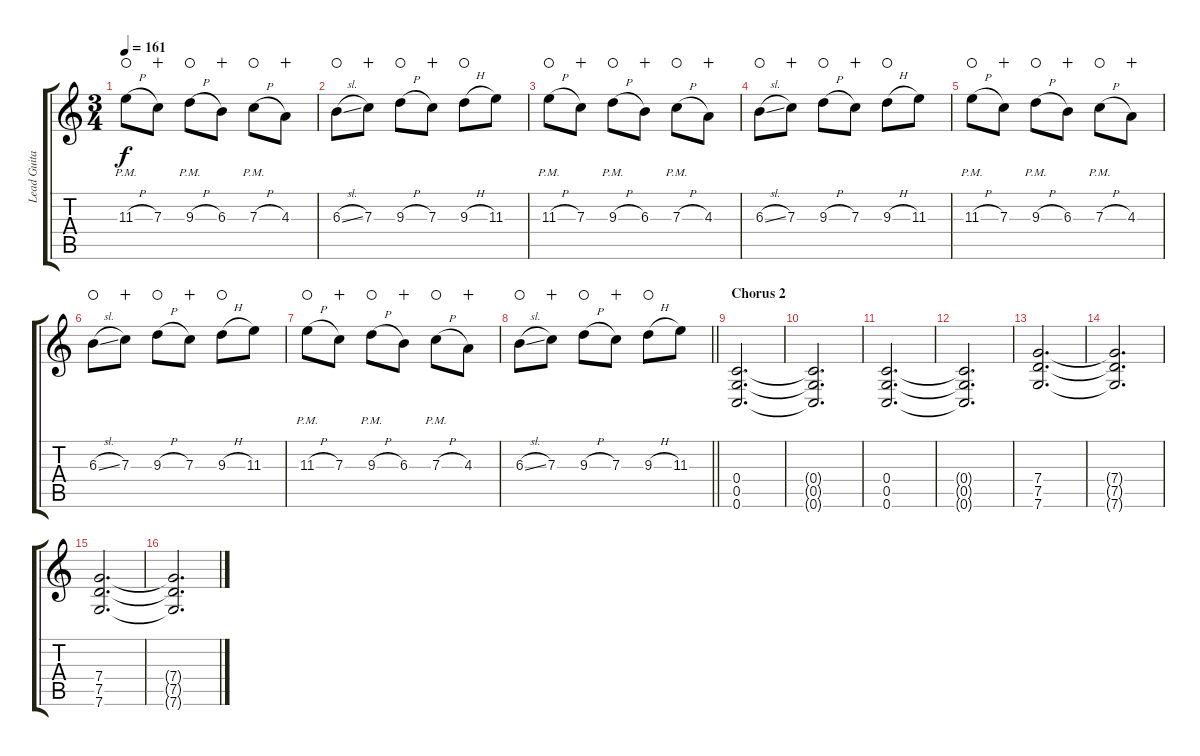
\track ("Lead Guitar - Duke Kitchens" "Lead Guita") {instrument overdrivenguitar}
\staff {score tabs}
\tuning (D4 A3 F3 C3 G2 C2) {hide}
\ts (3 4)
\tempo 161
\clef g2
\ks c
11.3{h pm}.8{dy f waho} 7.3.8{wahc} 9.3{h pm}.8{waho} 6.3.8{wahc} 7.3{h pm}.8{waho} 4.3.8{wahc} |
6.3{sl}.8{waho} 7.3.8{wahc} 9.3{h}.8{waho} 7.3.8{wahc} 9.3{h}.8{waho} 11.3.8 |
11.3{h pm}.8{waho} 7.3.8{wahc} 9.3{h pm}.8{waho} 6.3.8{wahc} 7.3{h pm}.8{waho} 4.3.8{wahc} |
6.3{sl}.8{waho} 7.3.8{wahc} 9.3{h}.8{waho} 7.3.8{wahc} 9.3{h}.8{waho} 11.3.8 |
11.3{h pm}.8{waho} 7.3.8{wahc} 9.3{h pm}.8{waho} 6.3.8{wahc} 7.3{h pm}.8{waho} 4.3.8{wahc} |
6.3{sl}.8{waho} 7.3.8{wahc} 9.3{h}.8{waho} 7.3.8{wahc} 9.3{h}.8{waho} 11.3.8 |
11.3{h pm}.8{waho} 7.3.8{wahc} 9.3{h pm}.8{waho} 6.3.8{wahc} 7.3{h pm}.8{waho} 4.3.8{wahc} |
\barLineRight lightlight
6.3{sl}.8{waho} 7.3.8{wahc} 9.3{h}.8{waho} 7.3.8{wahc} 9.3{h}.8{waho} 11.3.8 |
\section ("" "Chorus 2")
(0.4 0.5 0.6).2{d} |
(0.4{t} 0.5{t} 0.6{t}).2{d} |
(0.4 0.5 0.6).2{d} |
(0.4{t} 0.5{t} 0.6{t}).2{d} |
(7.4 7.5 7.6).2{d} |
(7.4{t} 7.5{t} 7.6{t}).2{d} |
(7.4 7.5 7.6).2{d} |
(7.4{t} 7.5{t} 7.6{t}).2{d}
